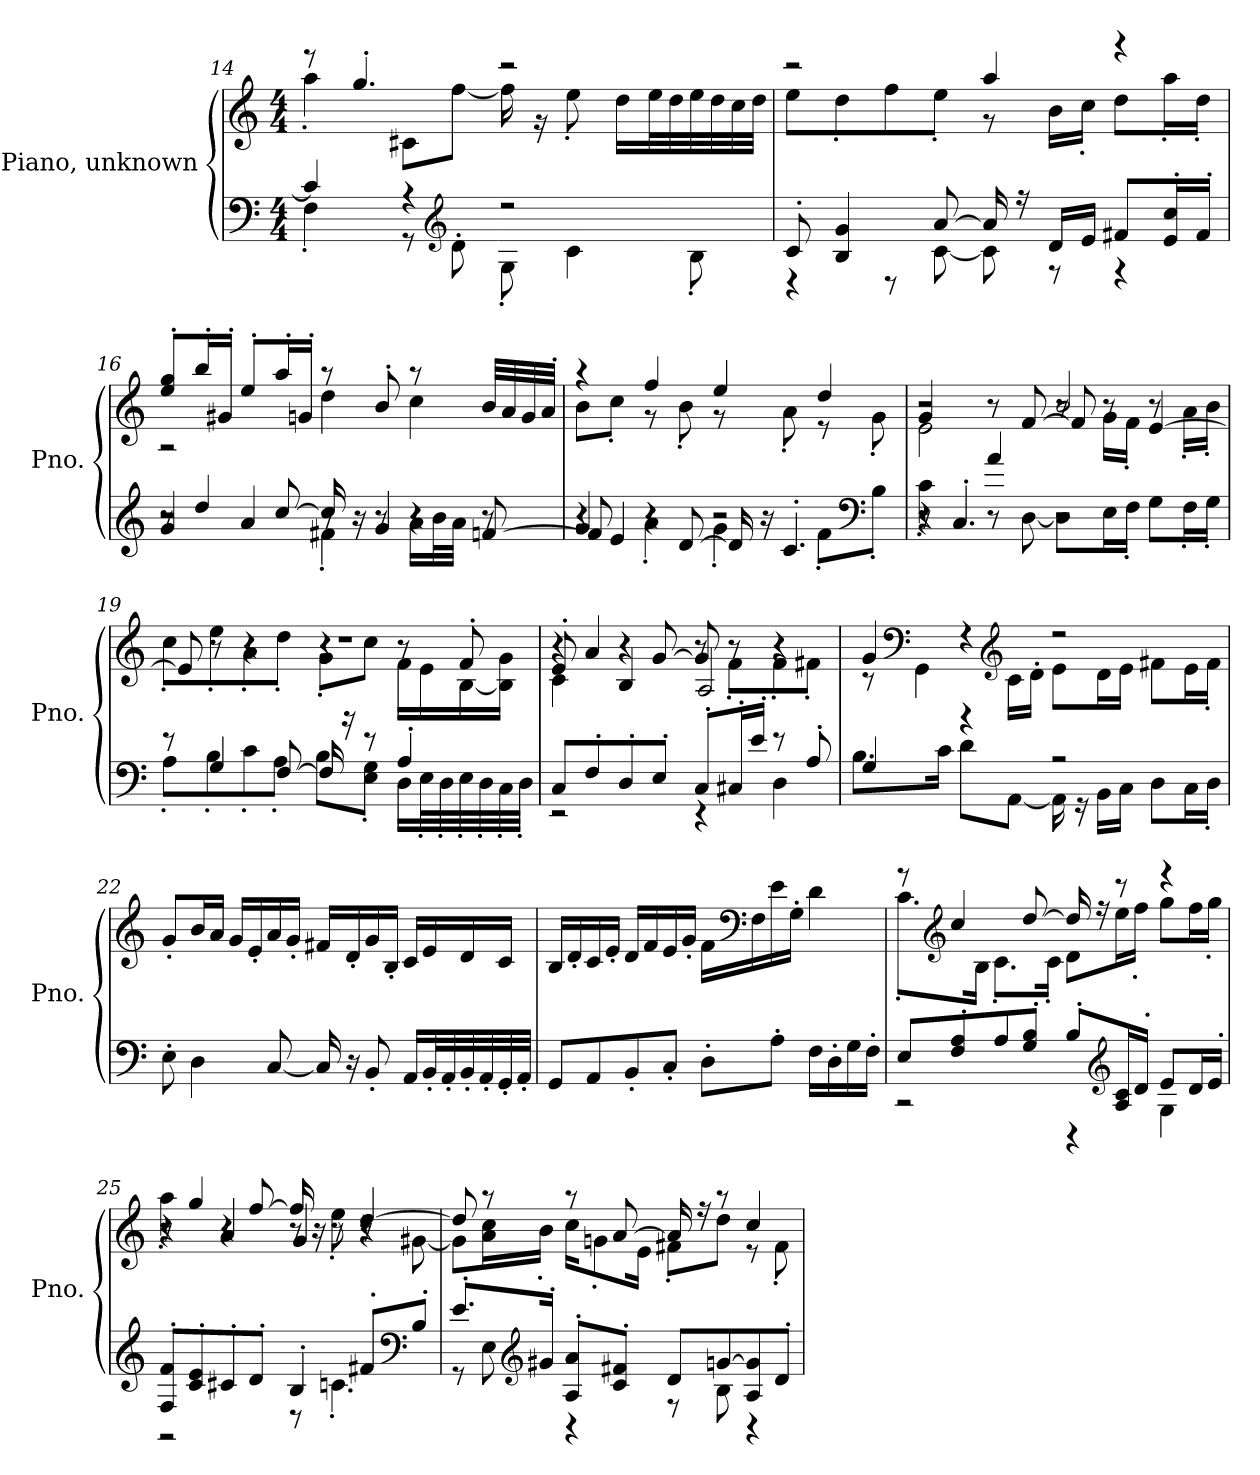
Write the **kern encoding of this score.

**kern	**kern
*part1	*part1
*staff2	*staff1
*I"Piano, unknown	*
*I'Pno.	*
!!LO:LB:g=z
*clefF4	*clefG2
*k[]	*k[]
*M4/4	*M4/4
=14	=14
*^	*^
4c/]	4F'\	8r	4aa'\
.	.	4.gg'/	.
4r	8r	.	8c#X\L
*clefG2	*	*	*
.	8d'\	.	[8ff\J
2r	8G'\	2r	16ff\]
.	.	.	16r
.	4c\	.	8ee'\
.	.	.	16dd\LL
.	.	.	32ee\L
.	.	.	32dd\
.	8B'\	.	32ee\
.	.	.	32dd\
.	.	.	32cc\
.	.	.	32dd\JJJ
=15	=15	=15	=15
8c'/	4r	2r	8ee\L
4B/ 4g/	.	.	8dd'\
.	8r	.	8ff\
[8a/	[8c\	.	8ee'\J
16a/]	8c\]	4aa/	8r
16r	.	.	.
16d/LL	8r	.	16b\LL
16e/JJ	.	.	16cc'\JJ
8f#X/L	4r	4r	8dd\L
16e/' 16cc/'L	.	.	16aa'\L
16f#'/JJ	.	.	16dd'\JJ
!!LO:LB:g=z	!!
=16	=16	=16	=16
*	*^	*	*
8r	2r	4g/	8ee/' 8gg/'L	2r
4dd/	.	.	16bb'/L	.
.	.	.	16g#X'/JJ	.
.	.	4a/	8ee'/L	.
[8cc/	.	.	16aa'/L	.
.	.	.	16gn'/JJ	.
16cc/]	4f#X'\	8r	8r	4dd\
16r	.	.	.	.
8r	.	4g/	8b'/	.
4r	16a\LL	.	8r	4cc\
.	32b\L	.	.	.
.	32a\JJJ	.	.	.
.	8r	[8fn/	32b/LLL	.
.	.	.	32a/	.
.	.	.	32g/	.
.	.	.	32a'/JJJ	.
=17	=17	=17	=17	=17
4g/	4r	8f/]	4r	8b\L
.	.	4e/	.	8cc'\J
4r	4a'\	.	4ff/	8r
.	.	[8d/	.	8b'\
2r	4g'\	16d/]	4ee/	8r
.	.	16r	.	.
.	.	4.c'/	.	8a'\
.	8f'\L	.	4dd/	8r
*clefF4	*	*	*	*
.	8B'\J	.	.	8g'\
=18	=18	=18	=18	=18
*	*	*	*	*^
4r	4c'\	8r	2r	2e\	4g/
.	.	4.C'/	.	.	.
4a/	8r	.	.	.	8r
.	[8D\	.	.	.	[8f/
2r	8D\L]	2r	2b/	8r	8f/]
.	16E\L	.	.	16g\LL	8r
.	16F'\JJ	.	.	16f'\JJ	.
.	8G\L	.	.	8r	[4e/
.	16F'\L	.	.	16a'\LL	.
.	16G'\JJ	.	.	16b'\JJ	.
*	*v	*v	*	*	*
!!LO:LB:g=z	!!	!!
=19	=19	=19	=19	=19
8r	8A'\L	1r	8cc'\L	8e/]
4G/	8B'\	.	8ee'\	8r
.	8c'\	.	8a'\	4r
[8F/	8A'\J	.	8dd'\J	.
16F/]	8B\L	.	8g'\L	4r
16r	.	.	.	.
8r	8E\' 8G\'J	.	8cc\J	.
4A'/	16D\LL	.	16f\LL	8r
.	32E'\L	.	16e\	.
.	32D'\	.	.	.
.	32E'\	.	[16B\	8f'/
.	32D'\	.	.	.
.	32C'\	.	16B\] 16g\JJ	.
.	32D'\JJJ	.	.	.
=20	=20	=20	=20	=20
8C/L	2r	8e'/	4c\	4r
8F'/	.	4a/	.	.
8D'/	.	.	4r	4B/
8E'/J	.	[8g/	.	.
8C'/L	4r	8g/]	8r	2A/
16C#X'/L	.	8r	8f'\L	.
16e'/JJ	.	.	.	.
8r	4D\	4r	8f'\	.
8A'/	.	.	8f#X'\J	.
*	*	*	*v	*v
!!LO:LB:g=z
=21	=21	=21	=21
4G/	8.B\L	4g/	8r
*	*	*clefF4	*
.	.	.	4GG\
.	16c\Jk	.	.
4r	8d\L	4r	.
*	*	*clefG2	*
.	[8AA\J	.	16c\LL
.	.	.	16d'\JJ
2r	16AA\]	2r	8e\L
.	16r	.	.
.	16BB\LL	.	16d\L
.	16C\JJ	.	16e\JJ
.	8D\L	.	8f#X\L
.	16C\L	.	16e\L
.	16D'\JJ	.	16f#'\JJ
*v	*v	*	*
*	*v	*v
=22	=22
8E'\	8g'/L
4D\	16b/L
.	16a/JJ
.	16g/LL
.	16e'/
[8C/	16a/
.	16g'/JJ
16C/]	16f#X/LL
16r	16d'/
8BB'/	16g/
.	16B'/JJ
16AA/LL	16c/LL
32BB'/L	16e/
32AA'/	.
32BB'/	16d/
32AA'/	.
32GG'/	16c/JJ
32AA'/JJJ	.
!!LO:LB:g=z
=23	=23
8GG/L	16B/LL
.	16d'/
8AA/	16c/
.	16e'/JJ
8BB'/	16d/LL
.	16f/
8C'/J	16e/
.	16g'/JJ
8D'\L	16f\LL
*	*clefF4
.	16F\
8A'\J	16e\
.	16G'\JJ
16F\LL	4d\
16D'\	.
16G\	.
16F'\JJ	.
=24	=24
*^	*^
8E/L	2r	8r	8.c'\L
*	*	*clefG2	*
8F/' 8A/'	.	4cc/	.
.	.	.	16B\Jk
8A/	.	.	8.c'\L
8G/' 8B/'J	.	[8dd/	.
.	.	.	16c'\Jk
8B'/L	4r	16dd/]	8d\L
.	.	16r	.
*clefG2	*	*	*
16A/ 16c/L	.	8r	16ee\L
16d'/JJ	.	.	16ff'\JJ
8e/L	4G\	4r	8gg\L
16d/L	.	.	16ff\L
16e'/JJ	.	.	16gg'\JJ
!!LO:PB:g=z
=25	=25	=25	=25
*	*	*	*^
8F/' 8f/'L	2r	8r	4aa'\	4r
8c/' 8e/'	.	4gg/	.	.
8c#X'/	.	.	4r	4a/
8d'/J	.	[8ff/	.	.
4B'/	8r	16ff/]	8r	4g/
.	.	16r	.	.
.	4.cn'\	8r	8ee'\	.
8f#X'/L	.	[4dd/	8r	4r
*clefF4	*	*	*	*
8B'/J	.	.	[8g#X\	.
*	*	*	*v	*v
=26	=26	=26	=26
8.e'/L	8r	8dd/]	8g#\L]
.	8E\	8r	16a\ 16cc\L
*clefG2	*	*	*
16g#X'/Jk	.	.	16b'\JJ
8A/' 8a/'L	4r	8r	16cc\KL
.	.	.	8gn'\
8c/' 8f#X/'J	.	[8a/	.
.	.	.	16e\Jk
8d/L	8r	16a/]	8f#X'\L
.	.	16r	.
[8gn/	8B\	8r	8dd\J
8A/ 8g/]	4r	4cc/	8r
8d'/J	.	.	8f#'\
*v	*v	*	*
*	*v	*v
=	=
*-	*-
